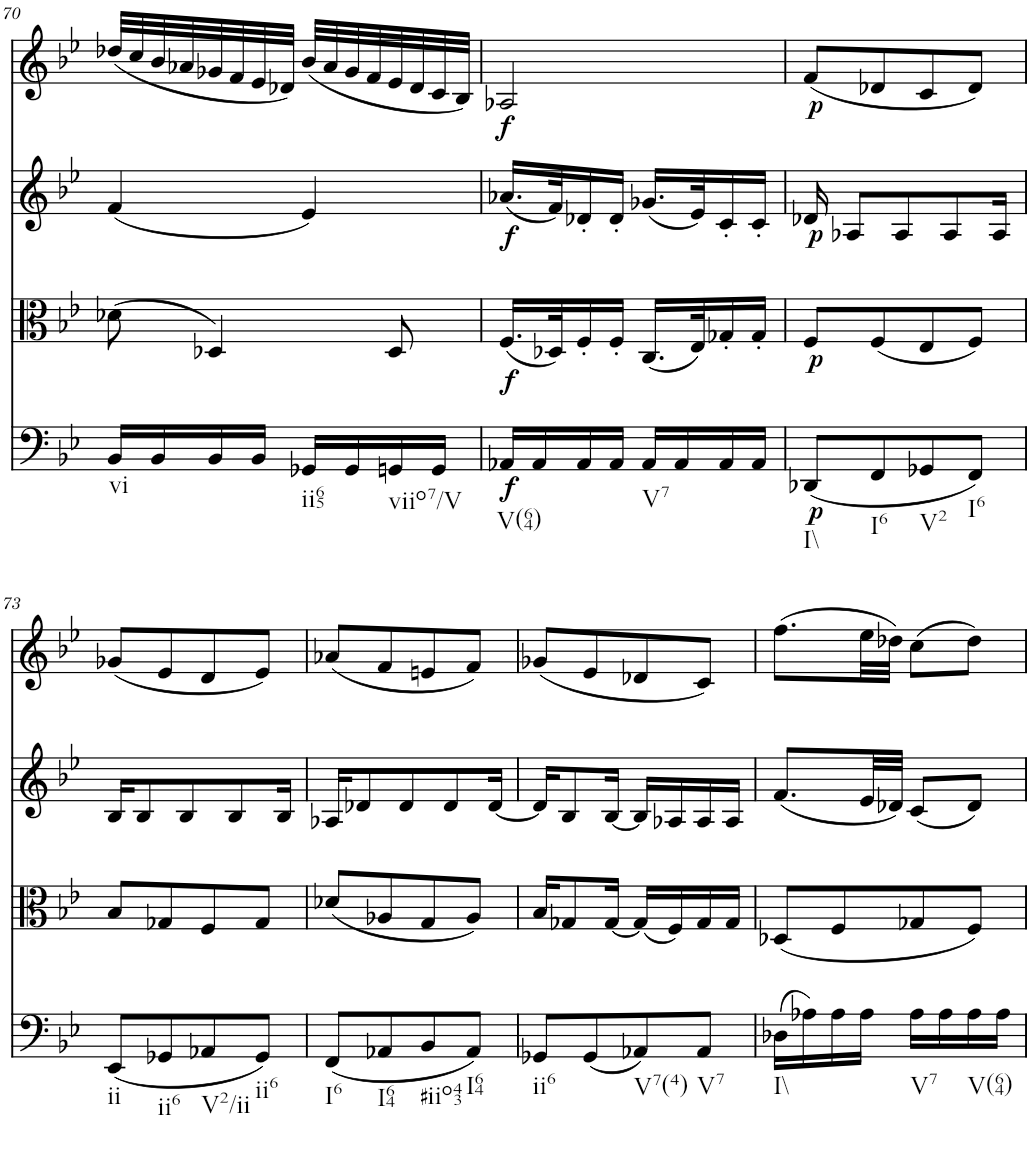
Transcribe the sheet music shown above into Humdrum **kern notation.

**kern	**dynam	**kern	**dynam	**kern	**dynam	**kern	**dynam
*part4	*part4	*part3	*part3	*part2	*part2	*part1	*part1
*staff4	*staff4	*staff3	*staff3	*staff2	*staff2	*staff1	*staff1
*I"Violoncello	*	*I"Viola	*	*I"Violin II	*	*I"Violin I	*
!!LO:PB:g=z
*clefF4	*	*clefC3	*	*clefG2	*	*clefG2	*
*k[b-e-]	*	*k[b-e-]	*	*k[b-e-]	*	*k[b-e-]	*
*M2/4	*	*M2/4	*	*M2/4	*	*M2/4	*
=70	=70	=70	=70	=70	=70	=70	=70
!LO:TX:b:t=vi	!	!	!	!	!	!	!
16BB-/LL	.	(8d-X\	.	(4f/	.	(32dd-X/LLL	.
.	.	.	.	.	.	32cc/	.
16BB-/	.	.	.	.	.	32b-/	.
.	.	.	.	.	.	32a-X/	.
16BB-/	.	4D-X/)	.	.	.	32g-X/	.
.	.	.	.	.	.	32f/	.
16BB-/JJ	.	.	.	.	.	32e-/	.
.	.	.	.	.	.	32d-X/JJJ)	.
!LO:TX:b:t=ii65	!	!	!	!	!	!	!
16GG-X/LL	.	.	.	4e-/)	.	(32b-/LLL	.
.	.	.	.	.	.	32a-/	.
16GG-/	.	.	.	.	.	32g-/	.
.	.	.	.	.	.	32f/	.
!LO:TX:b:t=viio7/V	!	!	!	!	!	!	!
16GGn/	.	8D-/	.	.	.	32e-/	.
.	.	.	.	.	.	32d-/	.
16GG/JJ	.	.	.	.	.	32c/	.
.	.	.	.	.	.	32B-/JJJ)	.
=71	=71	=71	=71	=71	=71	=71	=71
!LO:TX:b:t=V(64)	!	!	!	!	!	!	!
!	!LO:DY:b	!	!LO:DY:b	!	!LO:DY:b	!	!
!	!	!	!	!	!LO:DY:n=1:a	!	!
16AA-X/LL	f	(16.F/LL	f	(16.a-X/LL	f f	2A-X/	.
16AA-/	.	.	.	.	.	.	.
.	.	32D-X/K)	.	32f/K)	.	.	.
16AA-/	.	16F'/	.	16d-X'/	.	.	.
16AA-/JJ	.	16F'/JJ	.	16d-'/JJ	.	.	.
!LO:TX:b:t=V7	!	!	!	!	!	!	!
16AA-/LL	.	(16.C/LL	.	(16.g-X/LL	.	.	.
16AA-/	.	.	.	.	.	.	.
.	.	32E-/K)	.	32e-/K)	.	.	.
16AA-/	.	16G-X'/	.	16c'/	.	.	.
16AA-/JJ	.	16G-'/JJ	.	16c'/JJ	.	.	.
=72	=72	=72	=72	=72	=72	=72	=72
!LO:TX:b:t=I\\	!	!	!	!	!	!	!
!	!LO:DY:b	!	!LO:DY:b	!	!LO:DY:b	!	!LO:DY:b
(8DD-X/L	p	8F/L	p	16d-X/	p	(8f/L	p
.	.	.	.	8A-X/L	.	.	.
!LO:TX:b:t=I6	!	!	!	!	!	!	!
8FF/	.	(8F/	.	.	.	8d-X/	.
.	.	.	.	8A-/	.	.	.
!LO:TX:b:t=V2	!	!	!	!	!	!	!
8GG-X/	.	8E-/	.	.	.	8c/	.
.	.	.	.	8A-/	.	.	.
!LO:TX:b:t=I6	!	!	!	!	!	!	!
8FF/J)	.	8F/J)	.	.	.	8d-/J)	.
.	.	.	.	16A-/Jk	.	.	.
!!LO:LB:g=z
=73	=73	=73	=73	=73	=73	=73	=73
!LO:TX:b:t=ii	!	!	!	!	!	!	!
(8EE-/L	.	8B-/L	.	16B-/KL	.	(8g-X/L	.
.	.	.	.	8B-/	.	.	.
!LO:TX:b:t=ii6	!	!	!	!	!	!	!
8GG-X/	.	8G-X/	.	.	.	8e-/	.
.	.	.	.	8B-/	.	.	.
!LO:TX:b:t=V2/ii	!	!	!	!	!	!	!
8AA-X/	.	8F/	.	.	.	8d/	.
.	.	.	.	8B-/	.	.	.
!LO:TX:b:t=ii6	!	!	!	!	!	!	!
8GG-/J)	.	8G-/J	.	.	.	8e-/J)	.
.	.	.	.	16B-/Jk	.	.	.
=74	=74	=74	=74	=74	=74	=74	=74
!LO:TX:b:t=I6	!	!	!	!	!	!	!
(8FF/L	.	(8d-X/L	.	16A-X/KL	.	(8a-X/L	.
.	.	.	.	8d-X/	.	.	.
!LO:TX:b:t=I64	!	!	!	!	!	!	!
8AA-X/	.	8A-X/	.	.	.	8f/	.
.	.	.	.	8d-/	.	.	.
!LO:TX:b:t=#iio43	!	!	!	!	!	!	!
8BB-/	.	8G/	.	.	.	8en/	.
.	.	.	.	8d-/	.	.	.
!LO:TX:b:t=I64	!	!	!	!	!	!	!
8AA-/J)	.	8A-/J)	.	.	.	8f/J)	.
.	.	.	.	[16d-/Jk	.	.	.
=75	=75	=75	=75	=75	=75	=75	=75
!LO:TX:b:t=ii6	!	!	!	!	!	!	!
8GG-X/L	.	16B-/KL	.	16d-/KL]	.	(8g-X/L	.
.	.	8G-X/	.	8B-/	.	.	.
(8GG-/	.	.	.	.	.	8e-/	.
.	.	[16G-/Jk	.	[16B-/Jk	.	.	.
!LO:TX:b:t=V7(4)	!	!	!	!	!	!	!
8AA-X/)	.	(16G-/LL]	.	16B-/LL]	.	8d-X/	.
.	.	16F/)	.	16A-X/	.	.	.
!LO:TX:b:t=V7	!	!	!	!	!	!	!
8AA-/J	.	16G-/	.	16A-/	.	8c/J)	.
.	.	16G-/JJ	.	16A-/JJ	.	.	.
=76	=76	=76	=76	=76	=76	=76	=76
!LO:TX:b:t=I\\	!	!	!	!	!	!	!
(16D-X\LL	.	(8D-X/L	.	(8.f/L	.	(8.ff\L	.
16A-X\)	.	.	.	.	.	.	.
16A-\	.	8F/	.	.	.	.	.
16A-\JJ	.	.	.	32e-/LL	.	32ee-\LL	.
.	.	.	.	32d-X/JJJ)	.	32dd-X\JJJ)	.
!LO:TX:b:t=V7	!	!	!	!	!	!	!
16A-\LL	.	8G-X/	.	(8c/L	.	(8cc\L	.
16A-\	.	.	.	.	.	.	.
!LO:TX:b:t=V(64)	!	!	!	!	!	!	!
16A-\	.	8F/J)	.	8d-/J)	.	8dd-\J)	.
16A-\JJ	.	.	.	.	.	.	.
=	=	=	=	=	=	=	=
*-	*-	*-	*-	*-	*-	*-	*-
